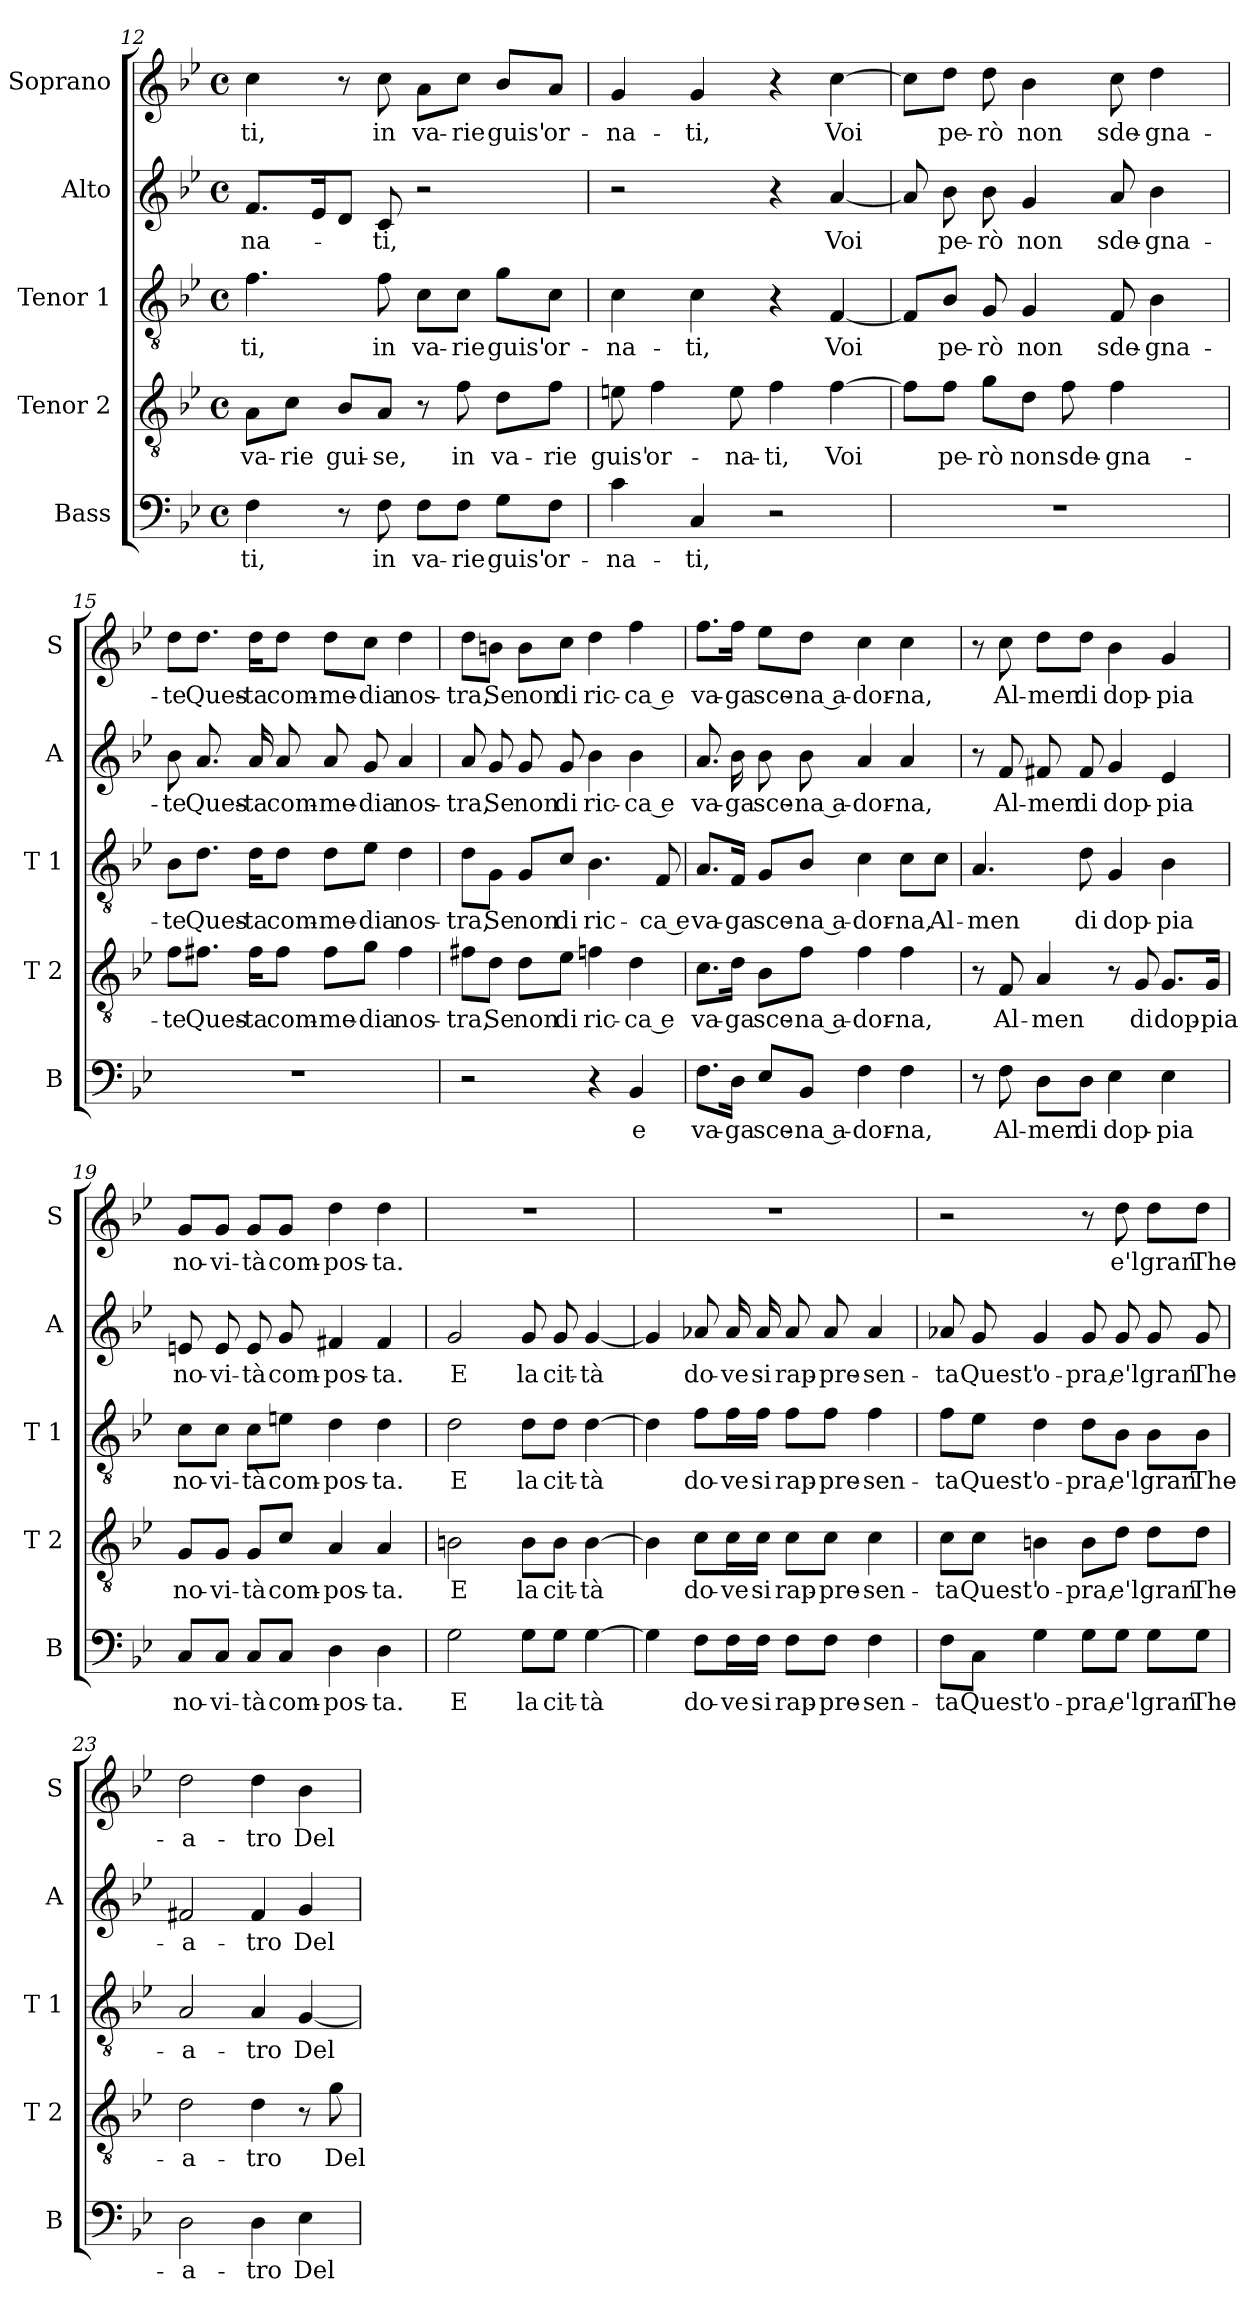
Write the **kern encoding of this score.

**kern	**text	**kern	**text	**kern	**text	**kern	**text	**kern	**text
*part5	*part5	*part4	*part4	*part3	*part3	*part2	*part2	*part1	*part1
*staff5	*staff5	*staff4	*staff4	*staff3	*staff3	*staff2	*staff2	*staff1	*staff1
*I"Bass	*	*I"Tenor 2	*	*I"Tenor 1	*	*I"Alto	*	*I"Soprano	*
*I'B	*	*I'T 2	*	*I'T 1	*	*I'A	*	*I'S	*
!!LO:LB:g=z
*clefF4	*	*clefGv2	*	*clefGv2	*	*clefG2	*	*clefG2	*
*k[b-e-]	*	*k[b-e-]	*	*k[b-e-]	*	*k[b-e-]	*	*k[b-e-]	*
*B-:	*	*B-:	*	*B-:	*	*B-:	*	*B-:	*
*M4/4	*	*M4/4	*	*M4/4	*	*M4/4	*	*M4/4	*
*met(c)	*	*met(c)	*	*met(c)	*	*met(c)	*	*met(c)	*
=12	=12	=12	=12	=12	=12	=12	=12	=12	=12
!	!LO:LY:b	!	!LO:LY:b	!	!LO:LY:b	!	!LO:LY:b	!	!LO:LY:b
4F\	-ti,	8A\L	va-	4.f\	-ti,	8.f/L	-na-	4cc\	-ti,
!	!	!	!LO:LY:b	!	!	!	!	!	!
.	.	8c\J	-rie	.	.	.	.	.	.
.	.	.	.	.	.	16e-/k	.	.	.
!	!	!	!LO:LY:b	!	!	!	!	!	!
8r	.	8B-/L	gui-	.	.	8d/J	.	8r	.
!	!LO:LY:b	!	!LO:LY:b	!	!LO:LY:b	!	!LO:LY:b	!	!LO:LY:b
8F\	in	8A/J	-se,	8f\	in	8c/	-ti,	8cc\	in
!	!LO:LY:b	!	!	!	!LO:LY:b	!	!	!	!LO:LY:b
8F\L	va-	8r	.	8c\L	va-	2r	.	8a\L	va-
!	!LO:LY:b	!	!LO:LY:b	!	!LO:LY:b	!	!	!	!LO:LY:b
8F\J	-rie	8f\	in	8c\J	-rie	.	.	8cc\J	-rie
!	!LO:LY:b	!	!LO:LY:b	!	!LO:LY:b	!	!	!	!LO:LY:b
8G\L	guis'	8d\L	va-	8g\L	guis'	.	.	8b-/L	guis'
!	!LO:LY:b	!	!LO:LY:b	!	!LO:LY:b	!	!	!	!LO:LY:b
8F\J	or-	8f\J	-rie	8c\J	or-	.	.	8a/J	or-
=13	=13	=13	=13	=13	=13	=13	=13	=13	=13
!	!LO:LY:b	!	!LO:LY:b	!	!LO:LY:b	!	!	!	!LO:LY:b
4c\	-na-	8en\	guis'	4c\	-na-	2r	.	4g/	-na-
!	!	!	!LO:LY:b	!	!	!	!	!	!
.	.	4f\	or-	.	.	.	.	.	.
!	!LO:LY:b	!	!	!	!LO:LY:b	!	!	!	!LO:LY:b
4C/	-ti,	.	.	4c\	-ti,	.	.	4g/	-ti,
!	!	!	!LO:LY:b	!	!	!	!	!	!
.	.	8e\	-na-	.	.	.	.	.	.
!	!	!	!LO:LY:b	!	!	!	!	!	!
2r	.	4f\	-ti,	4r	.	4r	.	4r	.
!	!	!	!LO:LY:b	!	!LO:LY:b	!	!LO:LY:b	!	!LO:LY:b
.	.	[4f\	Voi	[4F/	Voi	[4a/	Voi	[4cc\	Voi
=14	=14	=14	=14	=14	=14	=14	=14	=14	=14
1r	.	8f\L]	.	8F/L]	.	8a/]	.	8cc\L]	.
!	!	!	!LO:LY:b	!	!LO:LY:b	!	!LO:LY:b	!	!LO:LY:b
.	.	8f\J	pe-	8B-/J	pe-	8b-\	pe-	8dd\J	pe-
!	!	!	!LO:LY:b	!	!LO:LY:b	!	!LO:LY:b	!	!LO:LY:b
.	.	8g\L	-rò	8G/	-rò	8b-\	-rò	8dd\	-rò
!	!	!	!LO:LY:b	!	!LO:LY:b	!	!LO:LY:b	!	!LO:LY:b
.	.	8d\J	non	4G/	non	4g/	non	4b-\	non
!	!	!	!LO:LY:b	!	!	!	!	!	!
.	.	8f\	sde-	.	.	.	.	.	.
!	!	!	!LO:LY:b	!	!LO:LY:b	!	!LO:LY:b	!	!LO:LY:b
.	.	4f\	-gna-	8F/	sde-	8a/	sde-	8cc\	sde-
!	!	!	!	!	!LO:LY:b	!	!LO:LY:b	!	!LO:LY:b
.	.	.	.	4B-\	-gna-	4b-\	-gna-	4dd\	-gna-
.	.	8ryy	.	.	.	.	.	.	.
=15	=15	=15	=15	=15	=15	=15	=15	=15	=15
!	!	!	!LO:LY:b	!	!LO:LY:b	!	!LO:LY:b	!	!LO:LY:b
1r	.	8f\L	-te	8B-\L	-te	8b-\	-te	8dd\L	-te
!	!	!	!LO:LY:b	!	!LO:LY:b	!	!LO:LY:b	!	!LO:LY:b
.	.	8.f#X\J	Ques-	8.d\J	Ques-	8.a/	Ques-	8.dd\J	Ques-
!	!	!	!LO:LY:b	!	!LO:LY:b	!	!LO:LY:b	!	!LO:LY:b
.	.	16f#\KL	-ta	16d\KL	-ta	16a/	-ta	16dd\KL	-ta
!	!	!	!LO:LY:b	!	!LO:LY:b	!	!LO:LY:b	!	!LO:LY:b
.	.	8f#\J	com-	8d\J	com-	8a/	com-	8dd\J	com-
!	!	!	!LO:LY:b	!	!LO:LY:b	!	!LO:LY:b	!	!LO:LY:b
.	.	8f#\L	-me-	8d\L	-me-	8a/	-me-	8dd\L	-me-
!	!	!	!LO:LY:b	!	!LO:LY:b	!	!LO:LY:b	!	!LO:LY:b
.	.	8g\J	-dia	8e-\J	-dia	8g/	-dia	8cc\J	-dia
!	!	!	!LO:LY:b	!	!LO:LY:b	!	!LO:LY:b	!	!LO:LY:b
.	.	4f#\	nos-	4d\	nos-	4a/	nos-	4dd\	nos-
!!LO:LB:g=z
=16	=16	=16	=16	=16	=16	=16	=16	=16	=16
!	!	!	!LO:LY:b	!	!LO:LY:b	!	!LO:LY:b	!	!LO:LY:b
2r	.	8f#X\L	-tra,	8d\L	-tra,	8a/	-tra,	8dd\L	-tra,
!	!	!	!LO:LY:b	!	!LO:LY:b	!	!LO:LY:b	!	!LO:LY:b
.	.	8d\J	Se	8G\J	Se	8g/	Se	8bn\J	Se
!	!	!	!LO:LY:b	!	!LO:LY:b	!	!LO:LY:b	!	!LO:LY:b
.	.	8d\L	non	8G/L	non	8g/	non	8b\L	non
!	!	!	!LO:LY:b	!	!LO:LY:b	!	!LO:LY:b	!	!LO:LY:b
.	.	8e-\J	di	8c/J	di	8g/	di	8cc\J	di
!	!	!	!LO:LY:b	!	!LO:LY:b	!	!LO:LY:b	!	!LO:LY:b
4r	.	4fn\	ric-	4.B-\	ric-	4b-\	ric-	4dd\	ric-
!	!LO:LY:b	!	!LO:LY:b	!	!	!	!LO:LY:b	!	!LO:LY:b
4BB-/	e	4d\	-ca e	.	.	4b-\	-ca e	4ff\	-ca e
!	!	!	!	!	!LO:LY:b	!	!	!	!
.	.	.	.	8F/	-ca e	.	.	.	.
=17	=17	=17	=17	=17	=17	=17	=17	=17	=17
!	!LO:LY:b	!	!LO:LY:b	!	!LO:LY:b	!	!LO:LY:b	!	!LO:LY:b
8.F\L	va-	8.c\L	va-	8.A/L	va-	8.a/	va-	8.ff\L	va-
!	!LO:LY:b	!	!LO:LY:b	!	!LO:LY:b	!	!LO:LY:b	!	!LO:LY:b
16D\Jk	-ga	16d\Jk	-ga	16F/Jk	-ga	16b-\	-ga	16ff\Jk	-ga
!	!LO:LY:b	!	!LO:LY:b	!	!LO:LY:b	!	!LO:LY:b	!	!LO:LY:b
8E-/L	sce-	8B-\L	sce-	8G/L	sce-	8b-\	sce-	8ee-\L	sce-
!	!LO:LY:b	!	!LO:LY:b	!	!LO:LY:b	!	!LO:LY:b	!	!LO:LY:b
8BB-/J	-na a-	8f\J	-na a-	8B-/J	-na a-	8b-\	-na a-	8dd\J	-na a-
!	!LO:LY:b	!	!LO:LY:b	!	!LO:LY:b	!	!LO:LY:b	!	!LO:LY:b
4F\	-dor-	4f\	-dor-	4c\	-dor-	4a/	-dor-	4cc\	-dor-
!	!LO:LY:b	!	!LO:LY:b	!	!LO:LY:b	!	!LO:LY:b	!	!LO:LY:b
4F\	-na,	4f\	-na,	8c\L	-na,	4a/	-na,	4cc\	-na,
!	!	!	!	!	!LO:LY:b	!	!	!	!
.	.	.	.	8c\J	Al-	.	.	.	.
=18	=18	=18	=18	=18	=18	=18	=18	=18	=18
!	!	!	!	!	!LO:LY:b	!	!	!	!
8r	.	8r	.	4.A/	-men	8r	.	8r	.
!	!LO:LY:b	!	!LO:LY:b	!	!	!	!LO:LY:b	!	!LO:LY:b
8F\	Al-	8F/	Al-	.	.	8f/	Al-	8cc\	Al-
!	!LO:LY:b	!	!LO:LY:b	!	!	!	!LO:LY:b	!	!LO:LY:b
8D\L	-men	4A/	-men	.	.	8f#X/	-men	8dd\L	-men
!	!LO:LY:b	!	!	!	!LO:LY:b	!	!LO:LY:b	!	!LO:LY:b
8D\J	di	.	.	8d\	di	8f#/	di	8dd\J	di
!	!LO:LY:b	!	!	!	!LO:LY:b	!	!LO:LY:b	!	!LO:LY:b
4E-\	dop-	8r	.	4G/	dop-	4g/	dop-	4b-\	dop-
!	!	!	!LO:LY:b	!	!	!	!	!	!
.	.	8G/	di	.	.	.	.	.	.
!	!LO:LY:b	!	!LO:LY:b	!	!LO:LY:b	!	!LO:LY:b	!	!LO:LY:b
4E-\	-pia	8.G/L	dop-	4B-\	-pia	4e-/	-pia	4g/	-pia
!	!	!	!LO:LY:b	!	!	!	!	!	!
.	.	16G/Jk	-pia	.	.	.	.	.	.
=19	=19	=19	=19	=19	=19	=19	=19	=19	=19
!	!LO:LY:b	!	!LO:LY:b	!	!LO:LY:b	!	!LO:LY:b	!	!LO:LY:b
8C/L	no-	8G/L	no-	8c\L	no-	8en/	no-	8g/L	no-
!	!LO:LY:b	!	!LO:LY:b	!	!LO:LY:b	!	!LO:LY:b	!	!LO:LY:b
8C/J	-vi-	8G/J	-vi-	8c\J	-vi-	8e/	-vi-	8g/J	-vi-
!	!LO:LY:b	!	!LO:LY:b	!	!LO:LY:b	!	!LO:LY:b	!	!LO:LY:b
8C/L	-tà	8G/L	-tà	8c\L	-tà	8e/	-tà	8g/L	-tà
!	!LO:LY:b	!	!LO:LY:b	!	!LO:LY:b	!	!LO:LY:b	!	!LO:LY:b
8C/J	com-	8c/J	com-	8en\J	com-	8g/	com-	8g/J	com-
!	!LO:LY:b	!	!LO:LY:b	!	!LO:LY:b	!	!LO:LY:b	!	!LO:LY:b
4D\	-pos-	4A/	-pos-	4d\	-pos-	4f#X/	-pos-	4dd\	-pos-
!	!LO:LY:b	!	!LO:LY:b	!	!LO:LY:b	!	!LO:LY:b	!	!LO:LY:b
4D\	-ta.	4A/	-ta.	4d\	-ta.	4f#/	-ta.	4dd\	-ta.
!!LO:PB:g=z
=20	=20	=20	=20	=20	=20	=20	=20	=20	=20
!	!LO:LY:b	!	!LO:LY:b	!	!LO:LY:b	!	!LO:LY:b	!	!
2G\	E	2Bn\	E	2d\	E	2g/	E	1r	.
!	!LO:LY:b	!	!LO:LY:b	!	!LO:LY:b	!	!LO:LY:b	!	!
8G\L	la	8B\L	la	8d\L	la	8g/	la	.	.
!	!LO:LY:b	!	!LO:LY:b	!	!LO:LY:b	!	!LO:LY:b	!	!
8G\J	cit-	8B\J	cit-	8d\J	cit-	8g/	cit-	.	.
!	!LO:LY:b	!	!LO:LY:b	!	!LO:LY:b	!	!LO:LY:b	!	!
[4G\	-tà	[4B\	-tà	[4d\	-tà	[4g/	-tà	.	.
=21	=21	=21	=21	=21	=21	=21	=21	=21	=21
4G\]	.	4B\]	.	4d\]	.	4g/]	.	1r	.
!	!LO:LY:b	!	!LO:LY:b	!	!LO:LY:b	!	!LO:LY:b	!	!
8F\L	do-	8c\L	do-	8f\L	do-	8a-X/	do-	.	.
!	!LO:LY:b	!	!LO:LY:b	!	!LO:LY:b	!	!LO:LY:b	!	!
16F\L	-ve	16c\L	-ve	16f\L	-ve	16a-/	-ve	.	.
!	!LO:LY:b	!	!LO:LY:b	!	!LO:LY:b	!	!LO:LY:b	!	!
16F\JJ	si	16c\JJ	si	16f\JJ	si	16a-/	si	.	.
!	!LO:LY:b	!	!LO:LY:b	!	!LO:LY:b	!	!LO:LY:b	!	!
8F\L	rap-	8c\L	rap-	8f\L	rap-	8a-/	rap-	.	.
!	!LO:LY:b	!	!LO:LY:b	!	!LO:LY:b	!	!LO:LY:b	!	!
8F\J	-pre-	8c\J	-pre-	8f\J	-pre-	8a-/	-pre-	.	.
!	!LO:LY:b	!	!LO:LY:b	!	!LO:LY:b	!	!LO:LY:b	!	!
4F\	-sen-	4c\	-sen-	4f\	-sen-	4a-/	-sen-	.	.
=22	=22	=22	=22	=22	=22	=22	=22	=22	=22
!	!LO:LY:b	!	!LO:LY:b	!	!LO:LY:b	!	!LO:LY:b	!	!
8F\L	-ta	8c\L	-ta	8f\L	-ta	8a-X/	-ta	2r	.
!	!LO:LY:b	!	!LO:LY:b	!	!LO:LY:b	!	!LO:LY:b	!	!
8C\J	Quest'	8c\J	Quest'	8e-\J	Quest'	8g/	Quest'	.	.
!	!LO:LY:b	!	!LO:LY:b	!	!LO:LY:b	!	!LO:LY:b	!	!
4G\	o-	4Bn\	o-	4d\	o-	4g/	o-	.	.
!	!LO:LY:b	!	!LO:LY:b	!	!LO:LY:b	!	!LO:LY:b	!	!
8G\L	-pra,	8B\L	-pra,	8d\L	-pra,	8g/	-pra,	8r	.
!	!LO:LY:b	!	!LO:LY:b	!	!LO:LY:b	!	!LO:LY:b	!	!LO:LY:b
8G\J	e'l	8d\J	e'l	8B-\J	e'l	8g/	e'l	8dd\	e'l
!	!LO:LY:b	!	!LO:LY:b	!	!LO:LY:b	!	!LO:LY:b	!	!LO:LY:b
8G\L	gran	8d\L	gran	8B-\L	gran	8g/	gran	8dd\L	gran
!	!LO:LY:b	!	!LO:LY:b	!	!LO:LY:b	!	!LO:LY:b	!	!LO:LY:b
8G\J	The-	8d\J	The-	8B-\J	The-	8g/	The-	8dd\J	The-
=23	=23	=23	=23	=23	=23	=23	=23	=23	=23
!	!LO:LY:b	!	!LO:LY:b	!	!LO:LY:b	!	!LO:LY:b	!	!LO:LY:b
2D\	-a-	2d\	-a-	2A/	-a-	2f#X/	-a-	2dd\	-a-
!	!LO:LY:b	!	!LO:LY:b	!	!LO:LY:b	!	!LO:LY:b	!	!LO:LY:b
4D\	-tro	4d\	-tro	4A/	-tro	4f#/	-tro	4dd\	-tro
!	!LO:LY:b	!	!	!	!LO:LY:b	!	!LO:LY:b	!	!LO:LY:b
4E-\	Del	8r	.	[4G/	Del	4g/	Del	4b-\	Del
!	!	!	!LO:LY:b	!	!	!	!	!	!
.	.	8g\	Del	.	.	.	.	.	.
=	=	=	=	=	=	=	=	=	=
*-	*-	*-	*-	*-	*-	*-	*-	*-	*-
